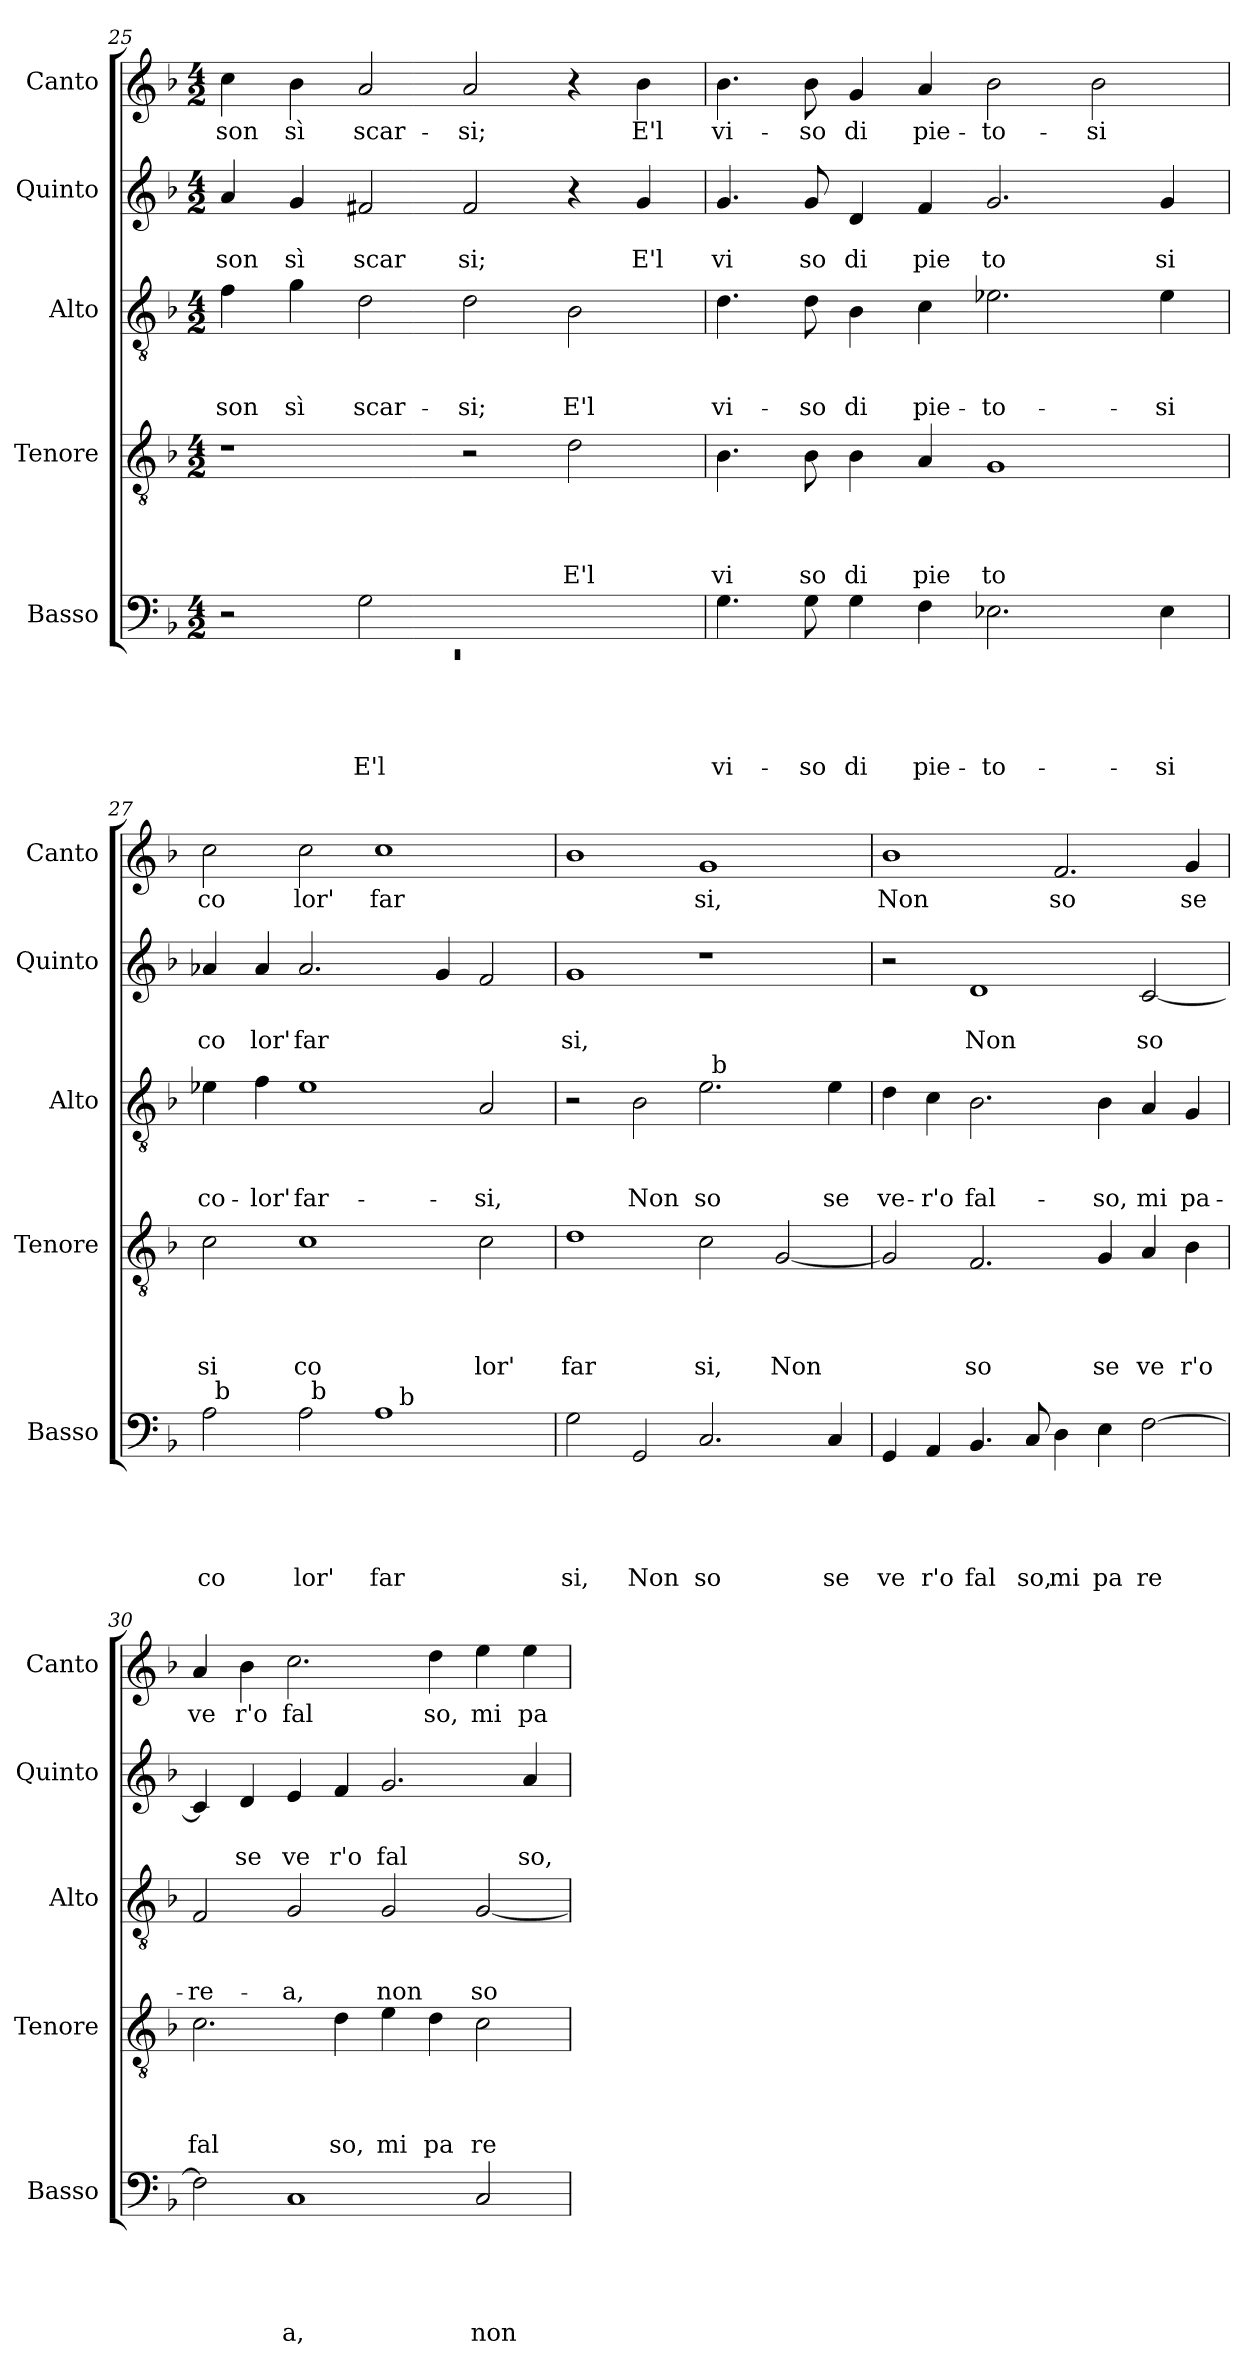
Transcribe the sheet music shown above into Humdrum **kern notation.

**kern	**text	**text	**text	**text	**text	**kern	**text	**text	**text	**text	**kern	**text	**text	**text	**kern	**text	**text	**kern	**text
*part5	*part5	*part5	*part5	*part5	*part5	*part4	*part4	*part4	*part4	*part4	*part3	*part3	*part3	*part3	*part2	*part2	*part2	*part1	*part1
*staff5	*staff5	*staff5	*staff5	*staff5	*staff5	*staff4	*staff4	*staff4	*staff4	*staff4	*staff3	*staff3	*staff3	*staff3	*staff2	*staff2	*staff2	*staff1	*staff1
*I"Basso	*	*	*	*	*	*I"Tenore	*	*	*	*	*I"Alto	*	*	*	*I"Quinto	*	*	*I"Canto	*
*I'Basso	*	*	*	*	*	*I'Tenore	*	*	*	*	*I'Alto	*	*	*	*I'Quinto	*	*	*I'Canto	*
*clefF4	*	*	*	*	*	*clefGv2	*	*	*	*	*clefGv2	*	*	*	*clefG2	*	*	*clefG2	*
*k[b-]	*	*	*	*	*	*k[b-]	*	*	*	*	*k[b-]	*	*	*	*k[b-]	*	*	*k[b-]	*
*F:	*	*	*	*	*	*F:	*	*	*	*	*F:	*	*	*	*F:	*	*	*F:	*
*M4/2	*	*	*	*	*	*M4/2	*	*	*	*	*M4/2	*	*	*	*M4/2	*	*	*M4/2	*
=25	=25	=25	=25	=25	=25	=25	=25	=25	=25	=25	=25	=25	=25	=25	=25	=25	=25	=25	=25
*^	*	*	*	*	*	*	*	*	*	*	*	*	*	*	*	*	*	*	*
!	!LO:N:vis=1	!	!	!	!	!	!	!	!	!	!	!	!	!	!LO:LY:b	!	!	!LO:LY:b	!	!LO:LY:b
*	*^	*	*	*	*	*	*	*	*	*	*	*	*	*	*	*	*	*	*	*
0ryy	0rEE	2r	.	.	.	.	.	1r	.	.	.	.	4f\	.	.	son	4a/	.	son	4cc\	son
!	!	!	!	!	!	!	!	!	!	!	!	!	!	!	!	!LO:LY:b	!	!	!LO:LY:b	!	!LO:LY:b
.	.	.	.	.	.	.	.	.	.	.	.	.	4g\	.	.	sì	4g/	.	sì	4b-\	sì
!	!	!	!	!	!	!	!LO:LY:b	!	!	!	!	!	!	!	!	!LO:LY:b	!	!	!LO:LY:b	!	!LO:LY:b
.	.	2G\	.	.	.	.	E'l	.	.	.	.	.	2d\	.	.	scar-	2f#X/	.	scar	2a/	scar-
!	!	!	!	!	!	!	!	!	!	!	!	!	!	!	!	!LO:LY:b	!	!	!LO:LY:b	!	!LO:LY:b
.	.	1ryy	.	.	.	.	.	2r	.	.	.	.	2d\	.	.	-si;	2f#/	.	si;	2a/	-si;
!	!	!	!	!	!	!	!	!	!	!	!	!LO:LY:b	!	!	!	!LO:LY:b	!	!	!	!	!
.	.	.	.	.	.	.	.	2d\	.	.	.	E'l	2B-\	.	.	E'l	4r	.	.	4r	.
!	!	!	!	!	!	!	!	!	!	!	!	!	!	!	!	!	!	!	!LO:LY:b	!	!LO:LY:b
.	.	.	.	.	.	.	.	.	.	.	.	.	.	.	.	.	4g/	.	E'l	4b-\	E'l
*v	*v	*v	*	*	*	*	*	*	*	*	*	*	*	*	*	*	*	*	*	*	*
=26	=26	=26	=26	=26	=26	=26	=26	=26	=26	=26	=26	=26	=26	=26	=26	=26	=26	=26	=26
!	!	!	!	!	!LO:LY:b	!	!	!	!	!LO:LY:b	!	!	!	!LO:LY:b	!	!	!LO:LY:b	!	!LO:LY:b
4.G\	.	.	.	.	vi-	4.B-\	.	.	.	vi	4.d\	.	.	vi-	4.g/	.	vi	4.b-\	vi-
!	!	!	!	!	!LO:LY:b	!	!	!	!	!LO:LY:b	!	!	!	!LO:LY:b	!	!	!LO:LY:b	!	!LO:LY:b
8G\	.	.	.	.	-so	8B-\	.	.	.	so	8d\	.	.	-so	8g/	.	so	8b-\	-so
!	!	!	!	!	!LO:LY:b	!	!	!	!	!LO:LY:b	!	!	!	!LO:LY:b	!	!	!LO:LY:b	!	!LO:LY:b
4G\	.	.	.	.	di	4B-\	.	.	.	di	4B-\	.	.	di	4d/	.	di	4g/	di
!	!	!	!	!	!LO:LY:b	!	!	!	!	!LO:LY:b	!	!	!	!LO:LY:b	!	!	!LO:LY:b	!	!LO:LY:b
4F\	.	.	.	.	pie-	4A/	.	.	.	pie	4c\	.	.	pie-	4f/	.	pie	4a/	pie-
!	!	!	!	!	!LO:LY:b	!	!	!	!	!LO:LY:b	!	!	!	!LO:LY:b	!	!	!LO:LY:b	!	!LO:LY:b
2.E-X\	.	.	.	.	-to-	1G	.	.	.	to	2.e-X\	.	.	-to-	2.g/	.	to	2b-\	-to-
!	!	!	!	!	!	!	!	!	!	!	!	!	!	!	!	!	!	!	!LO:LY:b
.	.	.	.	.	.	.	.	.	.	.	.	.	.	.	.	.	.	2b-\	-si
!	!	!	!	!	!LO:LY:b	!	!	!	!	!	!	!	!	!LO:LY:b	!	!	!LO:LY:b	!	!
4E-\	.	.	.	.	-si	.	.	.	.	.	4e-\	.	.	-si	4g/	.	si	.	.
!!LO:PB:g=z
=27	=27	=27	=27	=27	=27	=27	=27	=27	=27	=27	=27	=27	=27	=27	=27	=27	=27	=27	=27
!	!	!	!	!	!LO:LY:b	!	!	!	!	!LO:LY:b	!	!	!	!LO:LY:b	!	!	!LO:LY:b	!	!LO:LY:b
*^	*	*	*	*	*	*	*	*	*	*	*	*	*	*	*	*	*	*	*
*	*^	*	*	*	*	*	*	*	*	*	*	*	*	*	*	*	*	*	*	*
*	*	*^	*	*	*	*	*	*	*	*	*	*	*	*	*	*	*	*	*	*	*
2A\	32ryy	2ryy	1ryy	.	.	.	.	co	2c\	.	.	.	si	4e-X\	.	.	co-	4a-X/	.	co	2cc\	co
!	!LO:TX:a:t=b	!	!	!	!	!	!	!	!	!	!	!	!	!	!	!	!	!	!	!	!	!
.	1ryy	.	.	.	.	.	.	.	.	.	.	.	.	.	.	.	.	.	.	.	.	.
!	!	!	!	!	!	!	!	!	!	!	!	!	!	!	!	!	!LO:LY:b	!	!	!LO:LY:b	!	!
.	.	.	.	.	.	.	.	.	.	.	.	.	.	4f\	.	.	-lor'	4a-/	.	lor'	.	.
!	!	!	!	!	!	!	!	!LO:LY:b	!	!	!	!	!LO:LY:b	!	!	!	!LO:LY:b	!	!	!LO:LY:b	!	!LO:LY:b
2A\	.	32ryy	.	.	.	.	.	lor'	1c	.	.	.	co	1e-	.	.	far-	2.a-/	.	far	2cc\	lor'
!	!	!LO:TX:a:t=b	!	!	!	!	!	!	!	!	!	!	!	!	!	!	!	!	!	!	!	!
.	.	1ryy	.	.	.	.	.	.	.	.	.	.	.	.	.	.	.	.	.	.	.	.
!	!	!	!	!	!	!	!	!LO:LY:b	!	!	!	!	!	!	!	!	!	!	!	!	!	!LO:LY:b
1A	.	.	16ryy	.	.	.	.	far	.	.	.	.	.	.	.	.	.	.	.	.	1cc	far
.	2ryy	.	.	.	.	.	.	.	.	.	.	.	.	.	.	.	.	.	.	.	.	.
!	!	!	!LO:TX:a:t=b	!	!	!	!	!	!	!	!	!	!	!	!	!	!	!	!	!	!	!
.	.	.	2...ryy	.	.	.	.	.	.	.	.	.	.	.	.	.	.	.	.	.	.	.
.	.	.	.	.	.	.	.	.	.	.	.	.	.	.	.	.	.	4g/	.	.	.	.
!	!	!	!	!	!	!	!	!	!	!	!	!	!LO:LY:b	!	!	!	!LO:LY:b	!	!	!	!	!
.	.	.	.	.	.	.	.	.	2c\	.	.	.	lor'	2A/	.	.	-si,	2f/	.	.	.	.
.	4...ryy	4...ryy	.	.	.	.	.	.	.	.	.	.	.	.	.	.	.	.	.	.	.	.
=28	=28	=28	=28	=28	=28	=28	=28	=28	=28	=28	=28	=28	=28	=28	=28	=28	=28	=28	=28	=28	=28	=28
!	!	!	!	!	!	!	!	!LO:LY:b	!	!	!	!	!LO:LY:b	!	!	!	!	!	!	!LO:LY:b	!	!
*v	*v	*v	*v	*	*	*	*	*	*	*	*	*	*	*^	*	*	*	*	*	*	*	*
2G\	.	.	.	.	si,	1d	.	.	.	far	2r	1ryy	.	.	.	1g	.	si,	1b-	.
!	!	!	!	!	!LO:LY:b	!	!	!	!	!	!	!	!	!	!LO:LY:b	!	!	!	!	!
2GG/	.	.	.	.	Non	.	.	.	.	.	2B-\	.	.	.	Non	.	.	.	.	.
!	!	!	!	!	!LO:LY:b	!	!	!	!	!LO:LY:b	!	!	!	!	!LO:LY:b	!	!	!	!	!LO:LY:b
2.C/	.	.	.	.	so	2c\	.	.	.	si,	2.e\	32ryy	.	.	so	1r	.	.	1g	si,
!	!	!	!	!	!	!	!	!	!	!	!	!LO:TX:a:t=b	!	!	!	!	!	!	!	!
.	.	.	.	.	.	.	.	.	.	.	.	2ryy	.	.	.	.	.	.	.	.
!	!	!	!	!	!	!	!	!	!	!LO:LY:b	!	!	!	!	!	!	!	!	!	!
.	.	.	.	.	.	[<2G/	.	.	.	Non	.	.	.	.	.	.	.	.	.	.
.	.	.	.	.	.	.	.	.	.	.	.	4...ryy	.	.	.	.	.	.	.	.
!	!	!	!	!	!LO:LY:b	!	!	!	!	!	!	!	!	!	!LO:LY:b	!	!	!	!	!
4C/	.	.	.	.	se	.	.	.	.	.	4e\	.	.	.	se	.	.	.	.	.
=29	=29	=29	=29	=29	=29	=29	=29	=29	=29	=29	=29	=29	=29	=29	=29	=29	=29	=29	=29	=29
!	!	!	!	!	!LO:LY:b	!	!	!	!	!	!	!	!	!	!LO:LY:b	!	!	!	!	!LO:LY:b
*	*	*	*	*	*	*	*	*	*	*	*v	*v	*	*	*	*	*	*	*	*
4GG/	.	.	.	.	ve	2G/]	.	.	.	.	4d\	.	.	ve-	2r	.	.	1b-	Non
!	!	!	!	!	!LO:LY:b	!	!	!	!	!	!	!	!	!LO:LY:b	!	!	!	!	!
4AA/	.	.	.	.	r'o	.	.	.	.	.	4c\	.	.	-r'o	.	.	.	.	.
!	!	!	!	!	!LO:LY:b	!	!	!	!	!LO:LY:b	!	!	!	!LO:LY:b	!	!	!LO:LY:b	!	!
4.BB-/	.	.	.	.	fal	2.F/	.	.	.	so	2.B-\	.	.	fal-	1d	.	Non	.	.
!	!	!	!	!	!LO:LY:b	!	!	!	!	!	!	!	!	!	!	!	!	!	!
8C/	.	.	.	.	so,	.	.	.	.	.	.	.	.	.	.	.	.	.	.
!	!	!	!	!	!LO:LY:b	!	!	!	!	!	!	!	!	!	!	!	!	!	!LO:LY:b
4D\	.	.	.	.	mi	.	.	.	.	.	.	.	.	.	.	.	.	2.f/	so
!	!	!	!	!	!LO:LY:b	!	!	!	!	!LO:LY:b	!	!	!	!LO:LY:b	!	!	!	!	!
4E\	.	.	.	.	pa	4G/	.	.	.	se	4B-\	.	.	-so,	.	.	.	.	.
!	!	!	!	!	!LO:LY:b	!	!	!	!	!LO:LY:b	!	!	!	!LO:LY:b	!	!	!LO:LY:b	!	!
[>2F\	.	.	.	.	re	4A/	.	.	.	ve	4A/	.	.	mi	[<2c/	.	so	.	.
!	!	!	!	!	!	!	!	!	!	!LO:LY:b	!	!	!	!LO:LY:b	!	!	!	!	!LO:LY:b
.	.	.	.	.	.	4B-\	.	.	.	r'o	4G/	.	.	pa-	.	.	.	4g/	se
=30	=30	=30	=30	=30	=30	=30	=30	=30	=30	=30	=30	=30	=30	=30	=30	=30	=30	=30	=30
!	!	!	!	!	!	!	!	!	!	!LO:LY:b	!	!	!	!LO:LY:b	!	!	!	!	!LO:LY:b
2F\]	.	.	.	.	.	2.c\	.	.	.	fal	2F/	.	.	-re-	4c/]	.	.	4a/	ve
!	!	!	!	!	!	!	!	!	!	!	!	!	!	!	!	!	!LO:LY:b	!	!LO:LY:b
.	.	.	.	.	.	.	.	.	.	.	.	.	.	.	4d/	.	se	4b-\	r'o
!	!	!	!	!	!LO:LY:b	!	!	!	!	!	!	!	!	!LO:LY:b	!	!	!LO:LY:b	!	!LO:LY:b
1C	.	.	.	.	a,	.	.	.	.	.	2G/	.	.	-a,	4e/	.	ve	2.cc\	fal
!	!	!	!	!	!	!	!	!	!	!LO:LY:b	!	!	!	!	!	!	!LO:LY:b	!	!
.	.	.	.	.	.	4d\	.	.	.	so,	.	.	.	.	4f/	.	r'o	.	.
!	!	!	!	!	!	!	!	!	!	!LO:LY:b	!	!	!	!LO:LY:b	!	!	!LO:LY:b	!	!
.	.	.	.	.	.	4e\	.	.	.	mi	2G/	.	.	non	2.g/	.	fal	.	.
!	!	!	!	!	!	!	!	!	!	!LO:LY:b	!	!	!	!	!	!	!	!	!LO:LY:b
.	.	.	.	.	.	4d\	.	.	.	pa	.	.	.	.	.	.	.	4dd\	so,
!	!	!	!	!	!LO:LY:b	!	!	!	!	!LO:LY:b	!	!	!	!LO:LY:b	!	!	!	!	!LO:LY:b
2C/	.	.	.	.	non	2c\	.	.	.	re	[<2G/	.	.	so	.	.	.	4ee\	mi
!	!	!	!	!	!	!	!	!	!	!	!	!	!	!	!	!	!LO:LY:b	!	!LO:LY:b
.	.	.	.	.	.	.	.	.	.	.	.	.	.	.	4a/	.	so,	4ee\	pa
=	=	=	=	=	=	=	=	=	=	=	=	=	=	=	=	=	=	=	=
*-	*-	*-	*-	*-	*-	*-	*-	*-	*-	*-	*-	*-	*-	*-	*-	*-	*-	*-	*-
